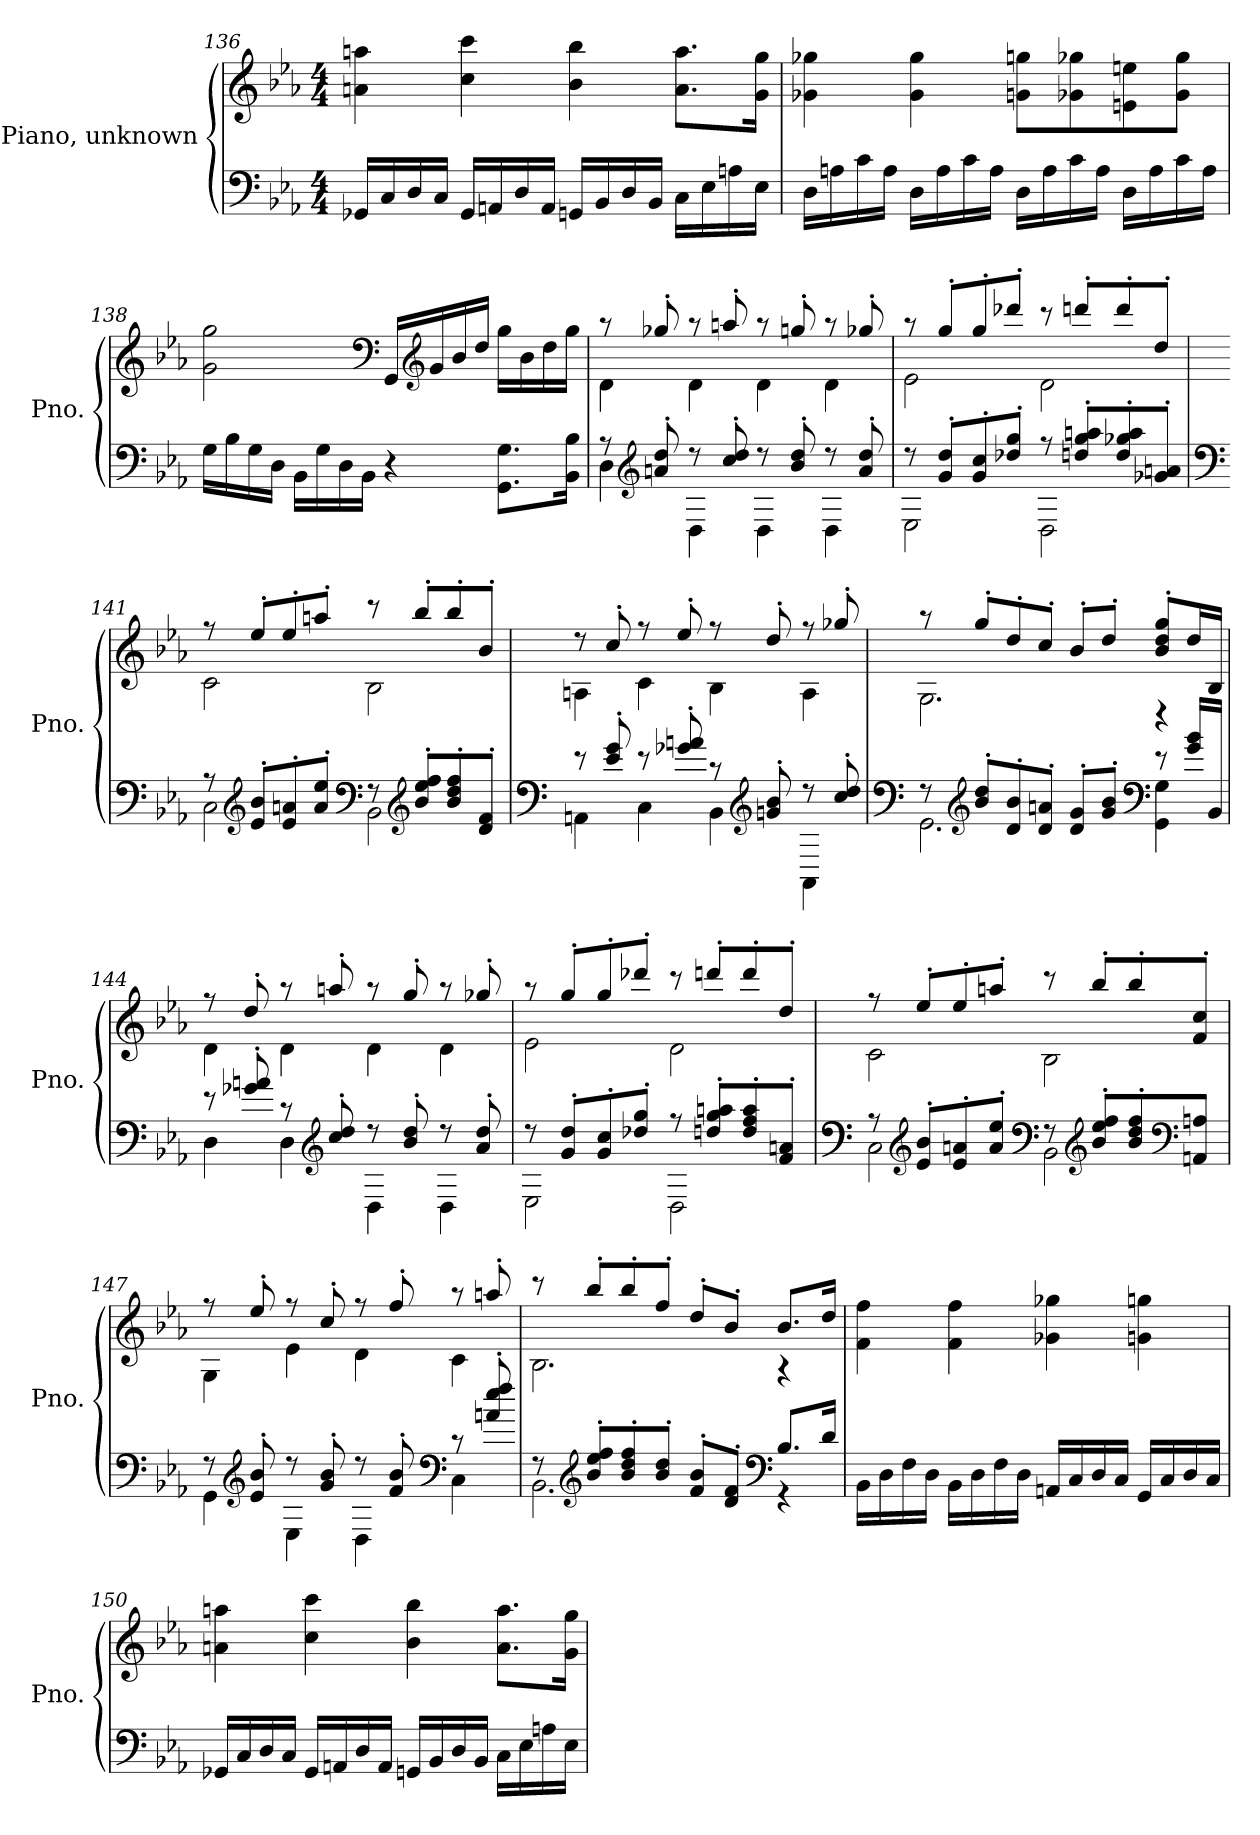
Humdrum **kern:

**kern	**kern
*part1	*part1
*staff2	*staff1
*I"Piano, unknown	*
*I'Pno.	*
!!LO:LB:g=z
*clefF4	*clefG2
*k[b-e-a-]	*k[b-e-a-]
*M4/4	*M4/4
=136	=136
16GG-X/LL	4an\ 4aan\
16C/	.
16D/	.
16C/JJ	.
16GG-/LL	4cc\ 4ccc\
16AAn/	.
16D/	.
16AA/JJ	.
16GGn/LL	4b-\ 4bb-\
16BB-/	.
16D/	.
16BB-/JJ	.
16C\LL	8.a\ 8.aa\L
16E-\	.
16An\	.
16E-\JJ	16g\ 16gg\Jk
=137	=137
16D\LL	4g-X\ 4gg-X\
16An\	.
16c\	.
16A\JJ	.
16D\LL	4g-\ 4gg-\
16A\	.
16c\	.
16A\JJ	.
16D\LL	8gn\ 8ggn\L
16A\	.
16c\	8g-X\ 8gg-X\
16A\JJ	.
16D\LL	8en\ 8een\
16A\	.
16c\	8g-\ 8gg-\J
16A\JJ	.
!!LO:LB:g=z
=138	=138
16G\LL	2g\ 2gg\
16B-\	.
16G\	.
16D\JJ	.
16BB-\LL	.
16G\	.
16D\	.
16BB-\JJ	.
*	*clefF4
4r	16GG/LL
*	*clefG2
.	16g/
.	16b-/
.	16dd/JJ
8.GG\ 8.G\L	16gg\LL
.	16b-\
.	16dd\
16BB-\ 16B-\Jk	16gg\JJ
=139	=139
*^	*^
8r	4D\	8r	4d\
*clefG2	*	*	*
8an/' 8dd/'	.	8gg-X'/	.
8r	4D\	8r	4d\
8cc/' 8dd/'	.	8aan'/	.
8r	4D\	8r	4d\
8b-/' 8dd/'	.	8ggn'/	.
8r	4D\	8r	4d\
8a/' 8dd/'	.	8gg-X'/	.
!!LO:LB:g=z	!!
=140	=140	=140	=140
8r	2E-\	8r	2e-\
8g/' 8dd/'L	.	8gg'/L	.
8g/' 8cc/'	.	8gg'/	.
8dd-X/' 8gg/'J	.	8ddd-X'/J	.
8r	2D\	8r	2d\
8ddn/' 8gg/' 8aan/'L	.	8dddn'/L	.
8dd/' 8gg-X/' 8aa/'	.	8ddd'/	.
8g-X/' 8an/'J	.	8dd'/J	.
=141	=141	=141	=141
*clefF4	*	*	*
8r	2C\	8r	2c\
*clefG2	*	*	*
8e-/' 8b-/'L	.	8ee-'/L	.
8e-/' 8an/'	.	8ee-'/	.
8a/' 8ee-/'J	.	8aan'/J	.
*clefF4	*	*	*
8r	2BB-\	8r	2B-\
*clefG2	*	*	*
8b-/' 8ee-/' 8ff/'L	.	8bb-'/L	.
8b-/' 8dd/' 8ff/'	.	8bb-'/	.
8d/' 8f/'J	.	8b-'/J	.
!!LO:LB:g=z	!!
=142	=142	=142	=142
*clefF4	*	*	*
8r	4AAn\	8r	4An\
8e-/' 8g/'	.	8cc'/	.
8r	4C\	8r	4c\
8g-X/' 8an/'	.	8ee-'/	.
8r	4BB-\	8r	4B-\
*clefG2	*	*	*
8gn/' 8b-/'	.	8dd'/	.
8r	4AA\	8r	4A\
8cc/' 8dd/'	.	8gg-X'/	.
=143	=143	=143	=143
*clefF4	*	*	*
8r	2.GG\	8r	2.G\
*clefG2	*	*	*
8b-/' 8dd/'L	.	8gg'/L	.
8d/' 8b-/'	.	8dd'/	.
8d/' 8an/'J	.	8cc'/J	.
8d/' 8g/'L	.	8b-'/L	.
8g/' 8b-/'J	.	8dd'/J	.
*clefF4	*	*	*
8r	4GG\ 4G\	8b-/' 8dd/' 8gg/'L	4r
16g/ 16b-/LL	.	16dd/L	.
16BB-/JJ	.	16B-/JJ	.
!!LO:PB:g=z	!!
=144	=144	=144	=144
8r	4D\	8r	4d\
8g-X/' 8an/'	.	8dd'/	.
8r	4D\	8r	4d\
*clefG2	*	*	*
8cc/' 8dd/'	.	8aan'/	.
8r	4D\	8r	4d\
8b-/' 8dd/'	.	8gg'/	.
8r	4D\	8r	4d\
8a/' 8dd/'	.	8gg-X'/	.
=145	=145	=145	=145
8r	2E-\	8r	2e-\
8g/' 8dd/'L	.	8gg'/L	.
8g/' 8cc/'	.	8gg'/	.
8dd-X/' 8gg/'J	.	8ddd-X'/J	.
8r	2D\	8r	2d\
8ddn/' 8gg/' 8aan/'L	.	8dddn'/L	.
8dd/' 8ff/' 8aa/'	.	8ddd'/	.
8f/' 8an/'J	.	8dd'/J	.
!!LO:LB:g=z	!!
=146	=146	=146	=146
*clefF4	*	*	*
8r	2C\	8r	2c\
*clefG2	*	*	*
8e-/' 8b-/'L	.	8ee-'/L	.
8e-/' 8an/'	.	8ee-'/	.
8a/' 8ee-/'J	.	8aan'/J	.
*clefF4	*	*	*
8r	2BB-\	8r	2B-\
*clefG2	*	*	*
8b-/' 8ee-/' 8ff/'L	.	8bb-'/L	.
8b-/' 8dd/' 8ff/'	.	8bb-'/	.
*clefF4	*	*	*
8AAn/ 8An/J	.	8f/' 8cc/'J	.
=147	=147	=147	=147
8r	4GG\	8r	4G\
*clefG2	*	*	*
8e-/' 8b-/'	.	8ee-'/	.
8r	4E-\	8r	4e-\
8g/' 8b-/'	.	8cc'/	.
8r	4D\	8r	4d\
8f/' 8b-/'	.	8ff'/	.
*clefF4	*	*	*
8r	4C\	8r	4c\
8an/' 8ee-/' 8ff/'	.	8aan'/	.
!!LO:LB:g=z	!!
=148	=148	=148	=148
8r	2.BB-\	8r	2.B-\
*clefG2	*	*	*
8b-/' 8ee-/' 8ff/'L	.	8bb-'/L	.
8b-/' 8dd/' 8ff/'	.	8bb-'/	.
8b-/' 8dd/'J	.	8ff'/J	.
8f/' 8b-/'L	.	8dd'/L	.
8d/' 8f/'J	.	8b-'/J	.
*clefF4	*	*	*
8.B-/L	4r	8.b-/L	4r
16d/Jk	.	16dd/Jk	.
*v	*v	*	*
*	*v	*v
=149	=149
16BB-\LL	4f\ 4ff\
16D\	.
16F\	.
16D\JJ	.
16BB-\LL	4f\ 4ff\
16D\	.
16F\	.
16D\JJ	.
16AAn/LL	4g-X\ 4gg-X\
16C/	.
16D/	.
16C/JJ	.
16GG/LL	4gn\ 4ggn\
16C/	.
16D/	.
16C/JJ	.
!!LO:LB:g=z
=150	=150
16GG-X/LL	4an\ 4aan\
16C/	.
16D/	.
16C/JJ	.
16GG-/LL	4cc\ 4ccc\
16AAn/	.
16D/	.
16AA/JJ	.
16GGn/LL	4b-\ 4bb-\
16BB-/	.
16D/	.
16BB-/JJ	.
16C\LL	8.a\ 8.aa\L
16E-\	.
16An\	.
16E-\JJ	16g\ 16gg\Jk
=	=
*-	*-
